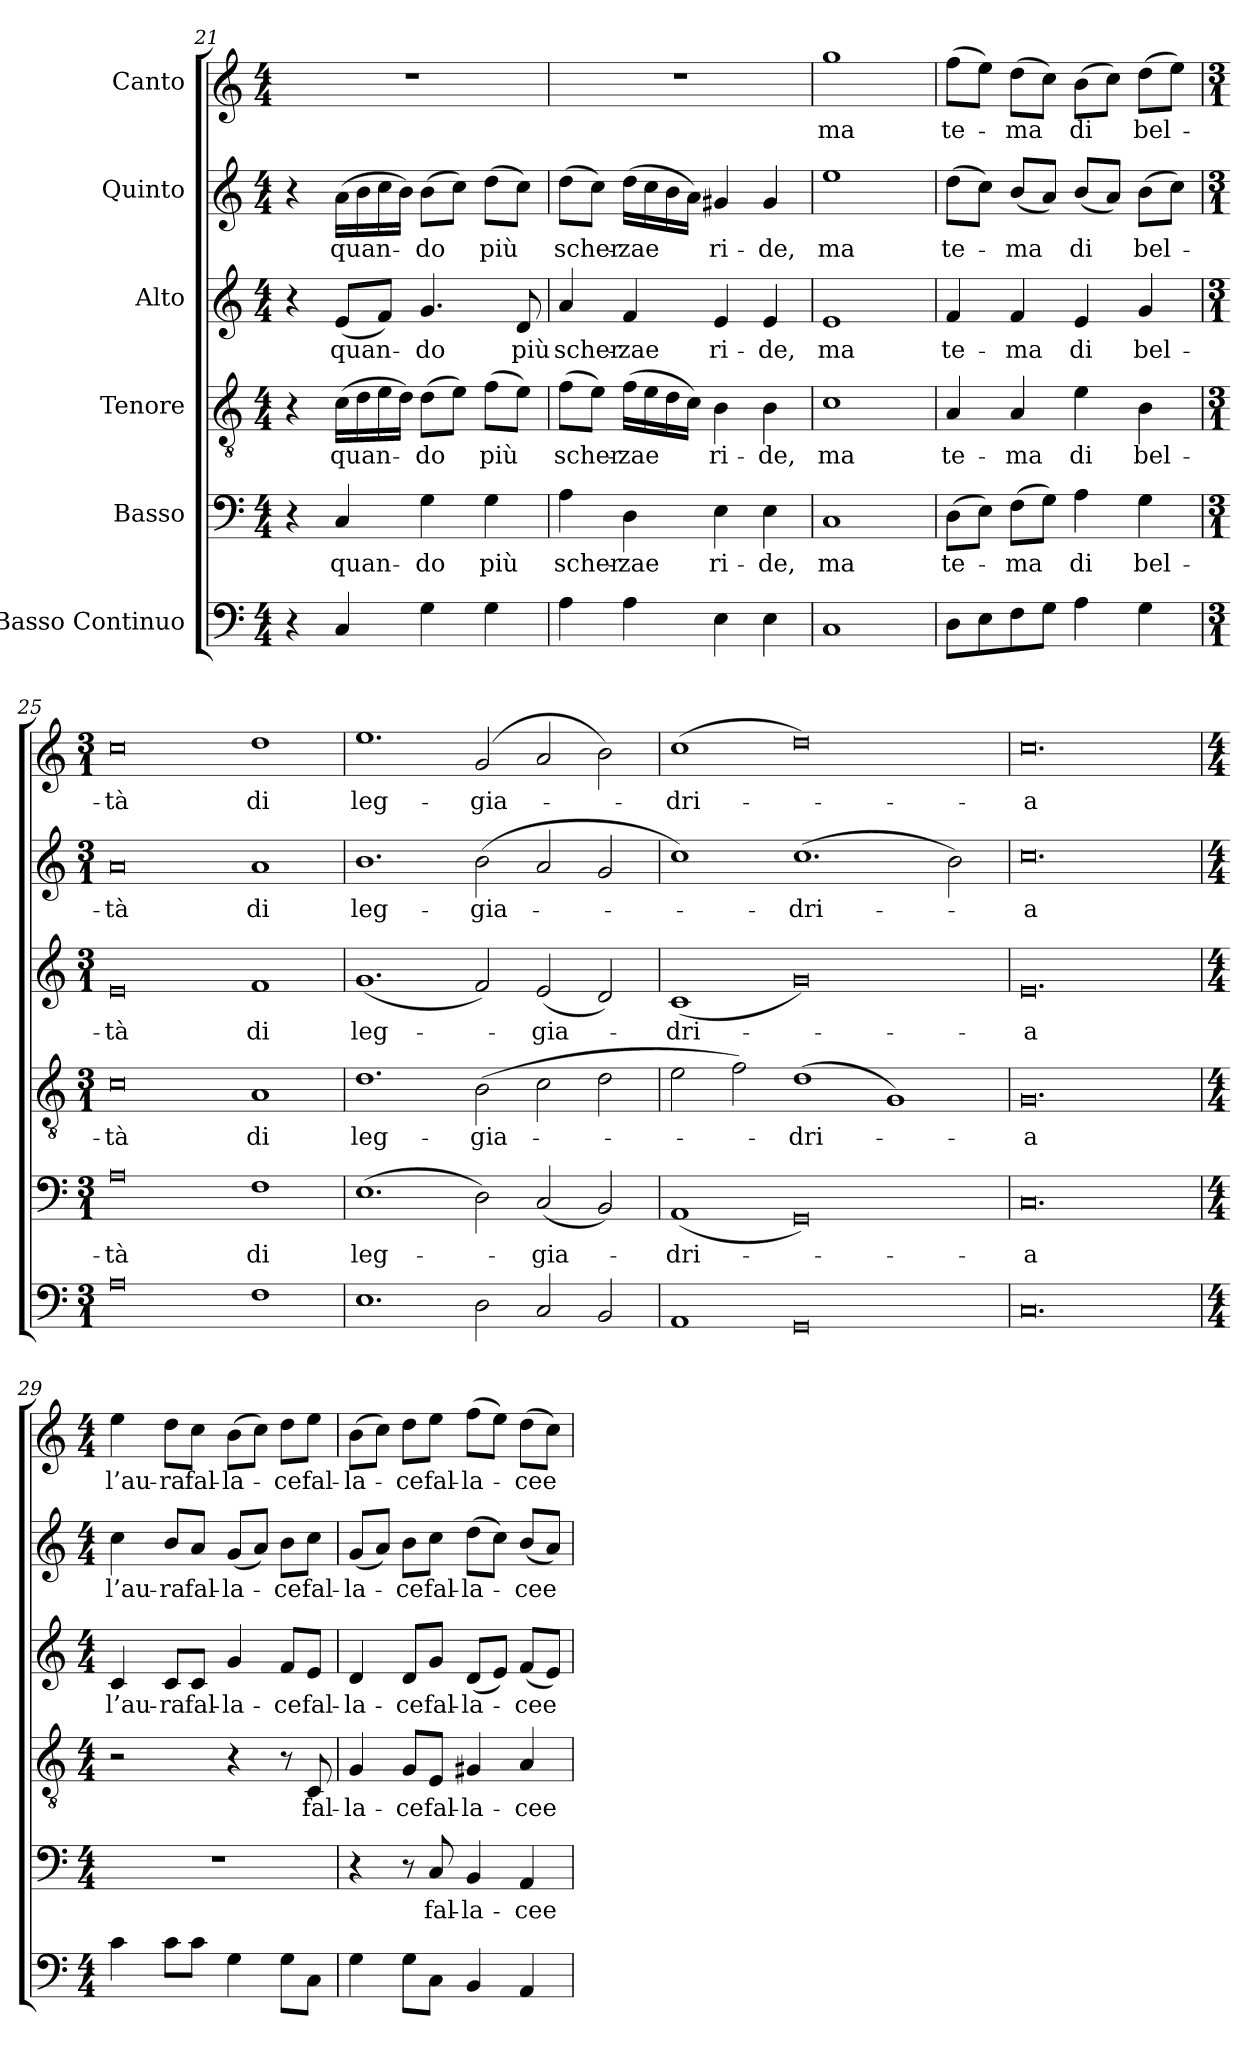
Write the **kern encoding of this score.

**kern	**kern	**text	**kern	**text	**kern	**text	**kern	**text	**kern	**text
*part6	*part5	*part5	*part4	*part4	*part3	*part3	*part2	*part2	*part1	*part1
*staff6	*staff5	*staff5	*staff4	*staff4	*staff3	*staff3	*staff2	*staff2	*staff1	*staff1
*I"Basso Continuo	*I"Basso	*	*I"Tenore	*	*I"Alto	*	*I"Quinto	*	*I"Canto	*
!!LO:PB:g=z
*clefF4	*clefF4	*	*clefGv2	*	*clefG2	*	*clefG2	*	*clefG2	*
*k[]	*k[]	*	*k[]	*	*k[]	*	*k[]	*	*k[]	*
*C:	*C:	*	*C:	*	*C:	*	*C:	*	*C:	*
*M4/4	*M4/4	*	*M4/4	*	*M4/4	*	*M4/4	*	*M4/4	*
=21	=21	=21	=21	=21	=21	=21	=21	=21	=21	=21
4r	4r	.	4r	.	4r	.	4r	.	1r	.
4C/	4C/	quan-	(16c\LL	quan-	(8e/L	quan-	(16a\LL	quan-	.	.
.	.	.	16d\	.	.	.	16b\	.	.	.
.	.	.	16e\	.	8f/J)	.	16cc\	.	.	.
.	.	.	16d\JJ)	.	.	.	16b\JJ)	.	.	.
4G\	4G\	-do	(8d\L	-do	4.g/	-do	(8b\L	-do	.	.
.	.	.	8e\J)	.	.	.	8cc\J)	.	.	.
4G\	4G\	più	(8f\L	più	.	.	(8dd\L	più	.	.
.	.	.	8e\J)	.	8d/	più	8cc\J)	.	.	.
=22	=22	=22	=22	=22	=22	=22	=22	=22	=22	=22
4A\	4A\	scher-	(8f\L	scher-	4a/	scher-	(8dd\L	scher-	1r	.
.	.	.	8e\J)	.	.	.	8cc\J)	.	.	.
4A\	4D\	-zae	(16f\LL	-zae	4f/	-zae	(16dd\LL	-zae	.	.
.	.	.	16e\	.	.	.	16cc\	.	.	.
.	.	.	16d\	.	.	.	16b\	.	.	.
.	.	.	16c\JJ)	.	.	.	16a\JJ)	.	.	.
4E\	4E\	ri-	4B\	ri-	4e/	ri-	4g#X/	ri-	.	.
4E\	4E\	-de,	4B\	-de,	4e/	-de,	4g#/	-de,	.	.
=23	=23	=23	=23	=23	=23	=23	=23	=23	=23	=23
1C	1C	ma	1c	ma	1e	ma	1ee	ma	1gg	ma
=24	=24	=24	=24	=24	=24	=24	=24	=24	=24	=24
8D\L	(8D\L	te-	4A/	te-	4f/	te-	(8dd\L	te-	(8ff\L	te-
8E\	8E\J)	.	.	.	.	.	8cc\J)	.	8ee\J)	.
8F\	(8F\L	-ma	4A/	-ma	4f/	-ma	(8b/L	-ma	(8dd\L	-ma
8G\J	8G\J)	.	.	.	.	.	8a/J)	.	8cc\J)	.
4A\	4A\	di	4e\	di	4e/	di	(8b/L	di	(8b\L	di
.	.	.	.	.	.	.	8a/J)	.	8cc\J)	.
4G\	4G\	bel-	4B\	bel-	4g/	bel-	(8b\L	bel-	(8dd\L	bel-
.	.	.	.	.	.	.	8cc\J)	.	8ee\J)	.
=25	=25	=25	=25	=25	=25	=25	=25	=25	=25	=25
*M3/1	*M3/1	*	*M3/1	*	*M3/1	*	*M3/1	*	*M3/1	*
0A	0A	-tà	0c	-tà	0e	-tà	0a	-tà	0cc	-tà
1F	1F	di	1A	di	1f	di	1a	di	1dd	di
!!LO:LB:g=z
=26	=26	=26	=26	=26	=26	=26	=26	=26	=26	=26
1.E	(1.E	leg-	1.d	leg-	(1.g	leg-	1.b	leg-	1.ee	leg-
2D\	2D\)	.	(2B\	-gia-	2f/)	.	(2b\	-gia-	(2g/	-gia-
2C/	(2C/	-gia-	2c\	.	(2e/	-gia-	2a/	.	2a/	.
2BB/	2BB/)	.	2d\	.	2d/)	.	2g/	.	2b\)	.
=27	=27	=27	=27	=27	=27	=27	=27	=27	=27	=27
1AA	(1AA	-dri-	2e\	.	(>1c	-dri-	1cc)	.	(1cc	-dri-
.	.	.	2f\)	.	.	.	.	.	.	.
0GG	0GG)	.	(1d	-dri-	0g)	.	(1.cc	-dri-	0dd)	.
.	.	.	1G)	.	.	.	.	.	.	.
.	.	.	.	.	.	.	2b\)	.	.	.
=28	=28	=28	=28	=28	=28	=28	=28	=28	=28	=28
0.C	0.C	-a	0.G	-a	0.e	-a	0.cc	-a	0.cc	-a
=29	=29	=29	=29	=29	=29	=29	=29	=29	=29	=29
*M4/4	*M4/4	*	*M4/4	*	*M4/4	*	*M4/4	*	*M4/4	*
4c\	1r	.	2r	.	4c/	l’au-	4cc\	l’au-	4ee\	l’au-
8c\L	.	.	.	.	8c/L	-ra	8b/L	-ra	8dd\L	-ra
8c\J	.	.	.	.	8c/J	fal-	8a/J	fal-	8cc\J	fal-
4G\	.	.	4r	.	4g/	-la-	(8g/L	-la-	(8b\L	-la-
.	.	.	.	.	.	.	8a/J)	.	8cc\J)	.
8G\L	.	.	8r	.	8f/L	-ce	8b\L	-ce	8dd\L	-ce
8C\J	.	.	8C/	fal-	8e/J	fal-	8cc\J	fal-	8ee\J	fal-
!!LO:PB:g=z
=30	=30	=30	=30	=30	=30	=30	=30	=30	=30	=30
4G\	4r	.	4G/	-la-	4d/	-la-	(8g/L	-la-	(8b\L	-la-
.	.	.	.	.	.	.	8a/J)	.	8cc\J)	.
8G\L	8r	.	8G/L	-ce	8d/L	-ce	8b\L	-ce	8dd\L	-ce
8C\J	8C/	fal-	8E/J	fal-	8g/J	fal-	8cc\J	fal-	8ee\J	fal-
4BB/	4BB/	-la-	4G#X/	-la-	(8d/L	-la-	(8dd\L	-la-	(8ff\L	-la-
.	.	.	.	.	8e/J)	.	8cc\J)	.	8ee\J)	.
4AA/	4AA/	-cee	4A/	-cee	(8f/L	-cee	(8b/L	-cee	(8dd\L	-cee
.	.	.	.	.	8e/J)	.	8a/J)	.	8cc\J)	.
=	=	=	=	=	=	=	=	=	=	=
*-	*-	*-	*-	*-	*-	*-	*-	*-	*-	*-
